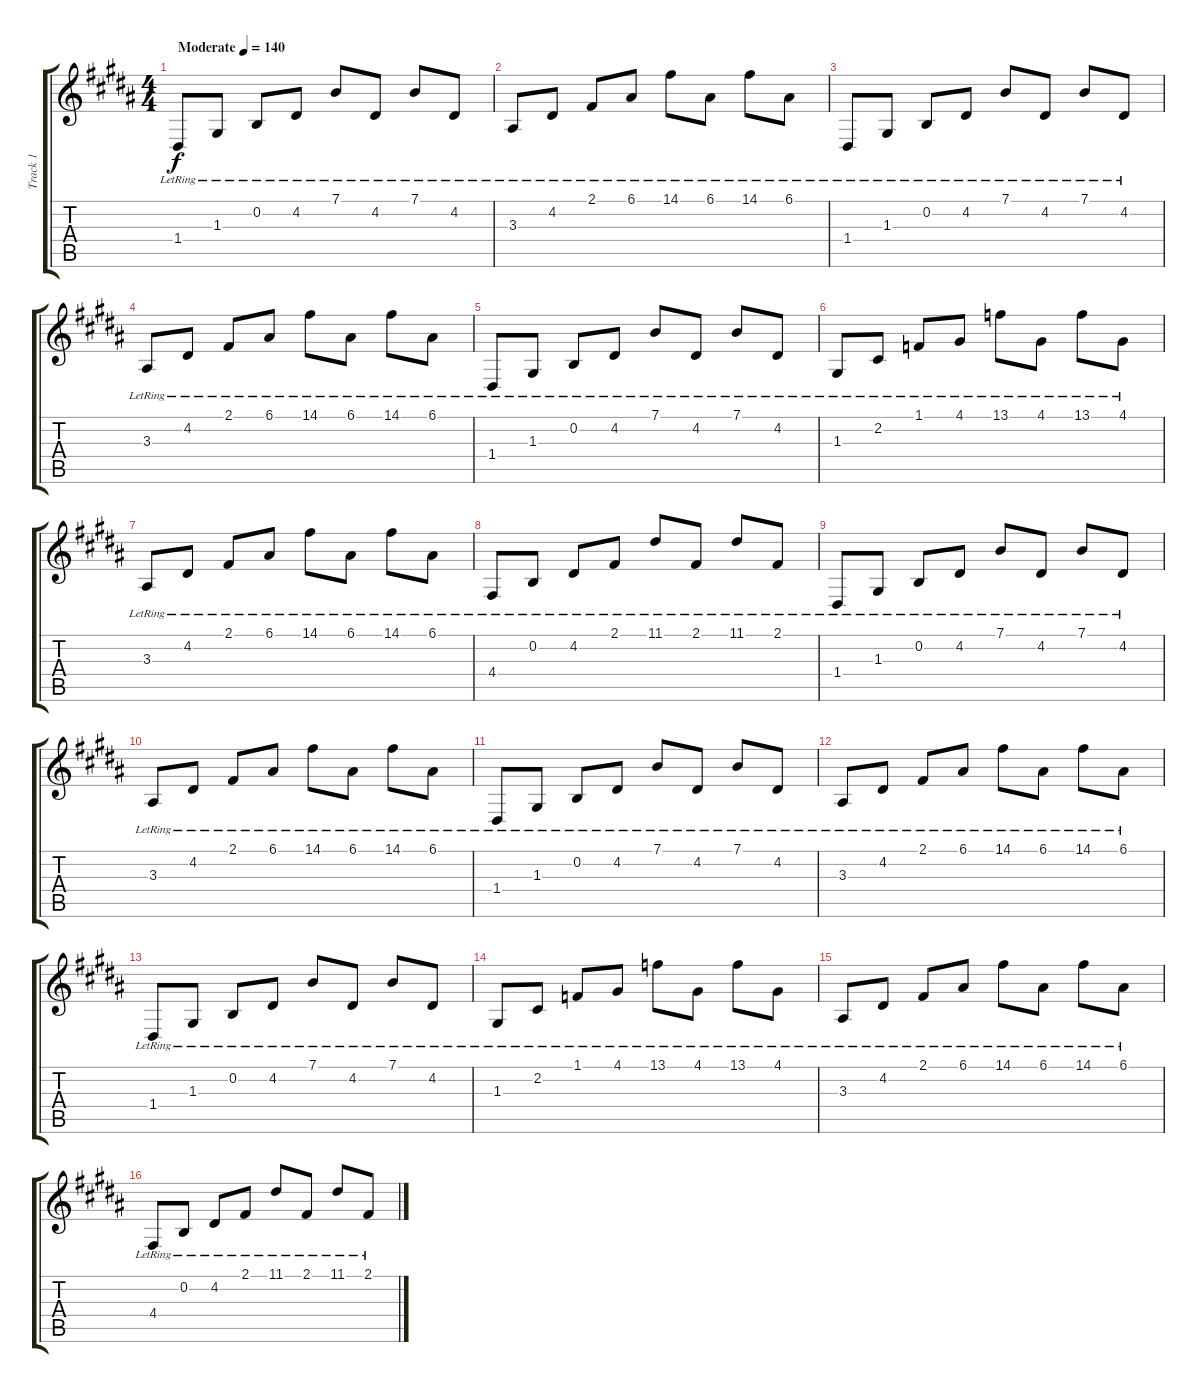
\track ("Track 1" "Track 1") {instrument acousticgrandpiano}
\staff {score tabs}
\tuning (E4 B3 G3 D3 A2 E2) {hide}
\ts (4 4)
\tempo (140 "Moderate")
\clef g2
\ks g#minor
1.4{lr}.8{dy f instrument acousticgrandpiano} 1.3{lr}.8 0.2{lr}.8 4.2{lr}.8 7.1{lr}.8 4.2{lr}.8 7.1{lr}.8 4.2{lr}.8 |
3.3{lr}.8 4.2{lr}.8 2.1{lr}.8 6.1{lr}.8 14.1{lr}.8 6.1{lr}.8 14.1{lr}.8 6.1{lr}.8 |
1.4{lr}.8 1.3{lr}.8 0.2{lr}.8 4.2{lr}.8 7.1{lr}.8 4.2{lr}.8 7.1{lr}.8 4.2{lr}.8 |
3.3{lr}.8 4.2{lr}.8 2.1{lr}.8 6.1{lr}.8 14.1{lr}.8 6.1{lr}.8 14.1{lr}.8 6.1{lr}.8 |
1.4{lr}.8 1.3{lr}.8 0.2{lr}.8 4.2{lr}.8 7.1{lr}.8 4.2{lr}.8 7.1{lr}.8 4.2{lr}.8 |
1.3{lr}.8 2.2{lr}.8 1.1{lr}.8 4.1{lr}.8 13.1{lr}.8 4.1{lr}.8 13.1{lr}.8 4.1{lr}.8 |
3.3{lr}.8 4.2{lr}.8 2.1{lr}.8 6.1{lr}.8 14.1{lr}.8 6.1{lr}.8 14.1{lr}.8 6.1{lr}.8 |
4.4{lr}.8 0.2{lr}.8 4.2{lr}.8 2.1{lr}.8 11.1{lr}.8 2.1{lr}.8 11.1{lr}.8 2.1{lr}.8 |
1.4{lr}.8 1.3{lr}.8 0.2{lr}.8 4.2{lr}.8 7.1{lr}.8 4.2{lr}.8 7.1{lr}.8 4.2{lr}.8 |
3.3{lr}.8 4.2{lr}.8 2.1{lr}.8 6.1{lr}.8 14.1{lr}.8 6.1{lr}.8 14.1{lr}.8 6.1{lr}.8 |
1.4{lr}.8 1.3{lr}.8 0.2{lr}.8 4.2{lr}.8 7.1{lr}.8 4.2{lr}.8 7.1{lr}.8 4.2{lr}.8 |
3.3{lr}.8 4.2{lr}.8 2.1{lr}.8 6.1{lr}.8 14.1{lr}.8 6.1{lr}.8 14.1{lr}.8 6.1{lr}.8 |
1.4{lr}.8 1.3{lr}.8 0.2{lr}.8 4.2{lr}.8 7.1{lr}.8 4.2{lr}.8 7.1{lr}.8 4.2{lr}.8 |
1.3{lr}.8 2.2{lr}.8 1.1{lr}.8 4.1{lr}.8 13.1{lr}.8 4.1{lr}.8 13.1{lr}.8 4.1{lr}.8 |
3.3{lr}.8 4.2{lr}.8 2.1{lr}.8 6.1{lr}.8 14.1{lr}.8 6.1{lr}.8 14.1{lr}.8 6.1{lr}.8 |
4.4{lr}.8 0.2{lr}.8 4.2{lr}.8 2.1{lr}.8 11.1{lr}.8 2.1{lr}.8 11.1{lr}.8 2.1{lr}.8
